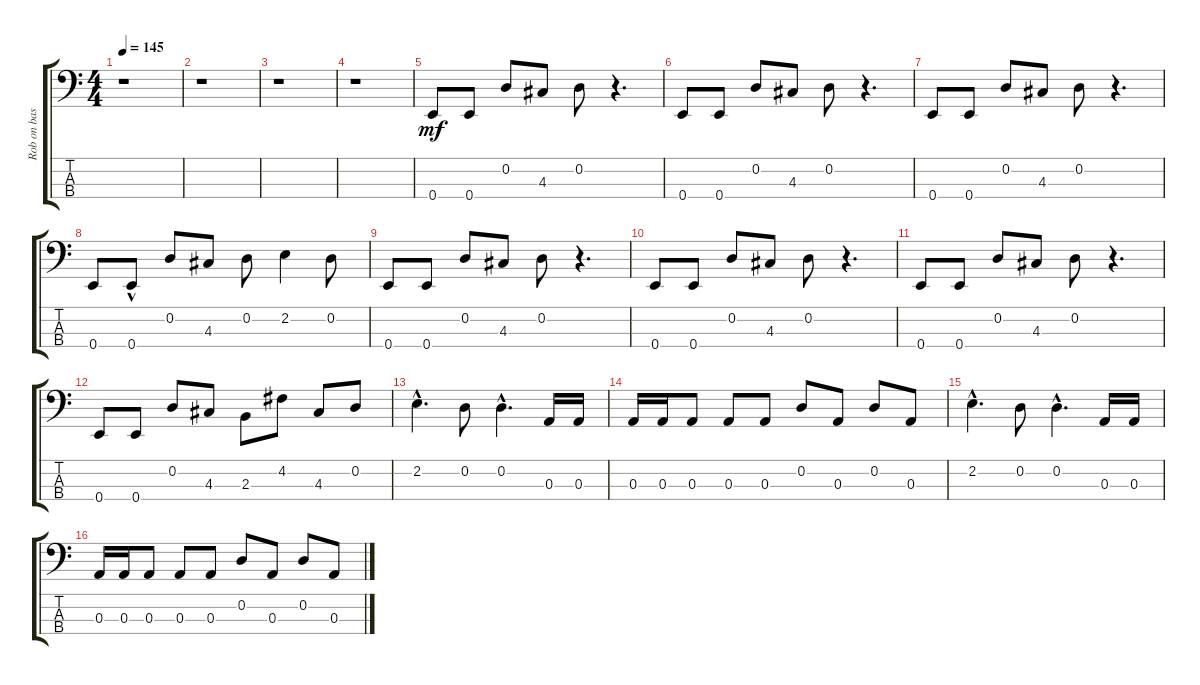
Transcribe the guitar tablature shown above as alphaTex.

\track ("Rob on bass" "Rob on bas") {instrument electricbassfinger}
\staff {score tabs}
\tuning (G2 D2 A1 E1) {hide}
\ts (4 4)
\tempo 145
\clef f4
\ks c
r.1{dy mf instrument electricbassfinger} |
r.1 |
r.1 |
r.1 |
0.4.8 0.4.8 0.2.8 4.3.8 0.2.8 r.4{d} |
0.4.8 0.4.8 0.2.8 4.3.8 0.2.8 r.4{d} |
0.4.8 0.4.8 0.2.8 4.3.8 0.2.8 r.4{d} |
0.4.8 0.4{hac}.8 0.2.8 4.3.8 0.2.8 2.2.4 0.2.8 |
0.4.8 0.4.8 0.2.8 4.3.8 0.2.8 r.4{d} |
0.4.8 0.4.8 0.2.8 4.3.8 0.2.8 r.4{d} |
0.4.8 0.4.8 0.2.8 4.3.8 0.2.8 r.4{d} |
0.4.8 0.4.8 0.2.8 4.3.8 2.3.8 4.2.8 4.3.8 0.2.8 |
2.2{hac}.4{d} 0.2.8 0.2{hac}.4{d} 0.3.16 0.3.16 |
0.3.16 0.3.16 0.3.8 0.3.8 0.3.8 0.2.8 0.3.8 0.2.8 0.3.8 |
2.2{hac}.4{d} 0.2.8 0.2{hac}.4{d} 0.3.16 0.3.16 |
0.3.16 0.3.16 0.3.8 0.3.8 0.3.8 0.2.8 0.3.8 0.2.8 0.3.8
